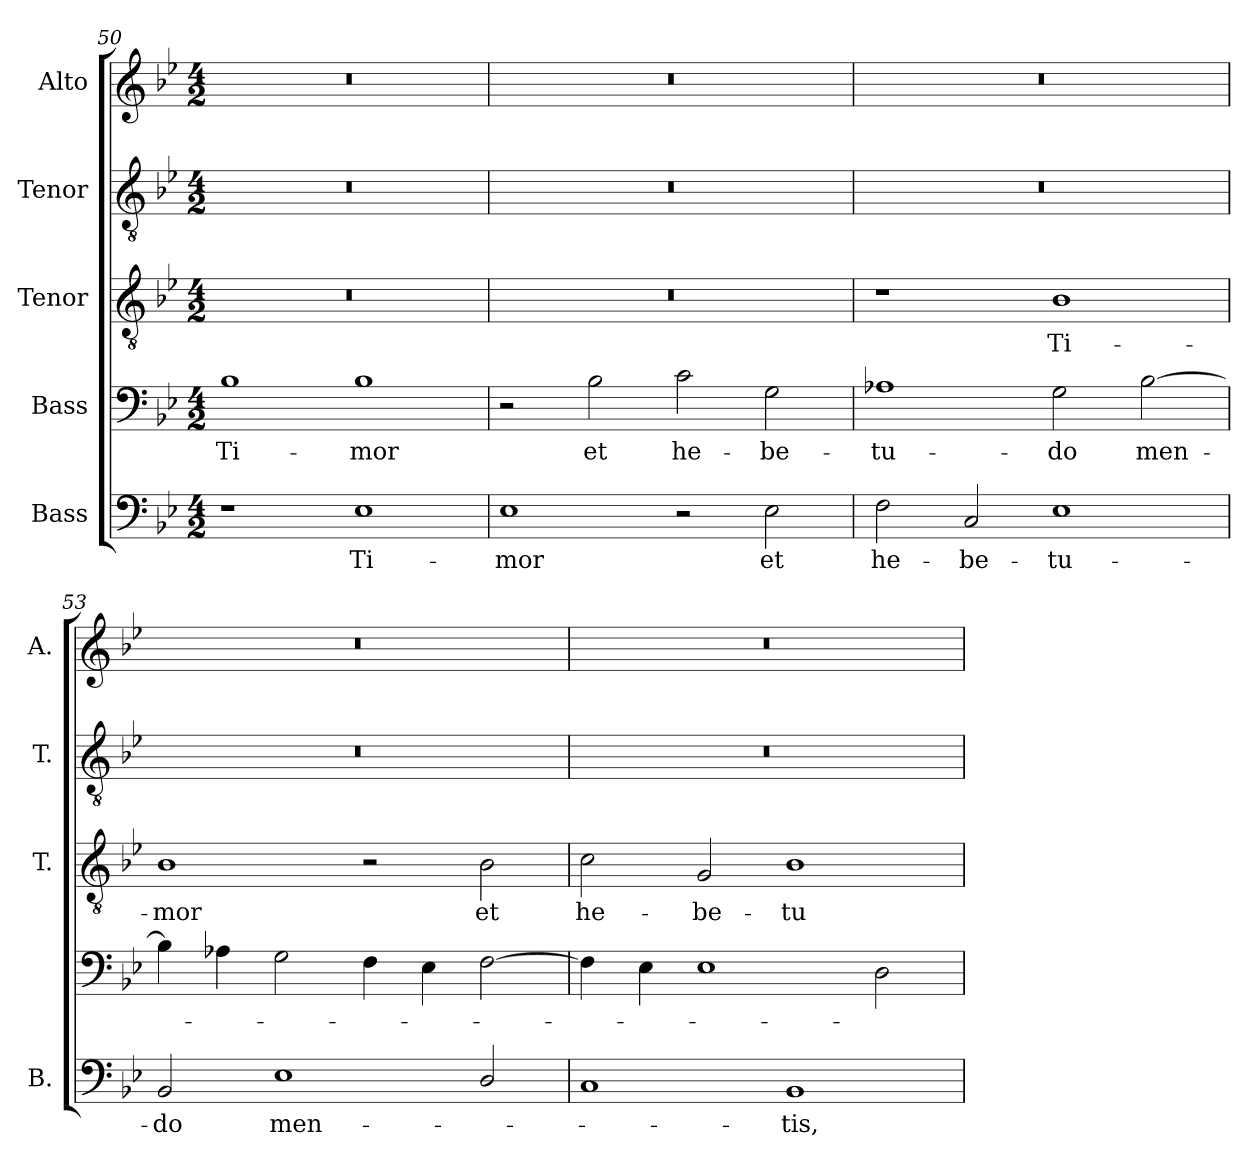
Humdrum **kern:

**kern	**text	**kern	**text	**kern	**text	**kern	**kern
*part5	*part5	*part4	*part4	*part3	*part3	*part2	*part1
*staff5	*staff5	*staff4	*staff4	*staff3	*staff3	*staff2	*staff1
*I"Bass	*	*I"Bass	*	*I"Tenor	*	*I"Tenor	*I"Alto
*I'B.	*	*	*	*I'T.	*	*I'T.	*I'A.
!!LO:LB:g=z
*clefF4	*	*clefF4	*	*clefGv2	*	*clefGv2	*clefG2
*	*	*	*	*ITrd7c12	*	*ITrd7c12	*
*k[b-e-]	*	*k[b-e-]	*	*k[b-e-]	*	*k[b-e-]	*k[b-e-]
*B-:	*	*B-:	*	*B-:	*	*B-:	*B-:
*M4/2	*	*M4/2	*	*M4/2	*	*M4/2	*M4/2
=50	=50	=50	=50	=50	=50	=50	=50
!	!	!	!LO:LY:b:color=#000000	!LO:N:vis=1	!	!LO:N:vis=1	!LO:N:vis=1
1r	.	1B-i	Ti-	0r	.	0r	0r
!	!LO:LY:b:color=#000000	!	!	!	!	!	!
!	!	!	!LO:LY:b:color=#000000	!	!	!	!
1E-i	Ti-	1B-i	-mor	.	.	.	.
=51	=51	=51	=51	=51	=51	=51	=51
!	!LO:LY:b:color=#000000	!	!	!LO:N:vis=1	!	!LO:N:vis=1	!LO:N:vis=1
1E-i	-mor	2r	.	0r	.	0r	0r
!	!	!	!LO:LY:b:color=#000000	!	!	!	!
.	.	2B-i\	et	.	.	.	.
!	!	!	!LO:LY:b:color=#000000	!	!	!	!
2r	.	2ci\	he-	.	.	.	.
!	!LO:LY:b:color=#000000	!	!	!	!	!	!
!	!	!	!LO:LY:b:color=#000000	!	!	!	!
2E-i\	et	2Gi\	-be-	.	.	.	.
=52	=52	=52	=52	=52	=52	=52	=52
!	!LO:LY:b:color=#000000	!	!	!	!	!	!
!	!	!	!LO:LY:b:color=#000000	!	!	!LO:N:vis=1	!LO:N:vis=1
2Fi\	he-	1A-Xi	-tu-	1r	.	0r	0r
!	!LO:LY:b:color=#000000	!	!	!	!	!	!
2Ci/	-be-	.	.	.	.	.	.
!	!LO:LY:b:color=#000000	!	!	!	!	!	!
!	!	!	!LO:LY:b:color=#000000	!	!	!	!
!	!	!	!	!	!LO:LY:b:color=#000000	!	!
1E-i	-tu-	2Gi\	-do	1BB-i	Ti-	.	.
!	!	!	!LO:LY:b:color=#000000	!	!	!	!
.	.	[2B-i\	men-	.	.	.	.
=53	=53	=53	=53	=53	=53	=53	=53
!	!LO:LY:b:color=#000000	!	!	!	!	!	!
!	!	!	!	!	!LO:LY:b:color=#000000	!LO:N:vis=1	!LO:N:vis=1
2BB-i/	-do	4B-i\]	.	1BB-i	-mor	0r	0r
.	.	4A-Xi\	.	.	.	.	.
!	!LO:LY:b:color=#000000	!	!	!	!	!	!
1E-i	men-	2Gi\	.	.	.	.	.
.	.	4Fi\	.	2r	.	.	.
.	.	4E-i\	.	.	.	.	.
!	!	!	!	!	!LO:LY:b:color=#000000	!	!
2Di/	.	[2Fi\	.	2BB-i\	et	.	.
=54	=54	=54	=54	=54	=54	=54	=54
!	!	!	!	!	!LO:LY:b:color=#000000	!LO:N:vis=1	!LO:N:vis=1
1Ci	.	4Fi\]	.	2Ci\	he-	0r	0r
.	.	4E-i\	.	.	.	.	.
!	!	!	!	!	!LO:LY:b:color=#000000	!	!
.	.	1E-i	.	2GGi/	-be-	.	.
!	!LO:LY:b:color=#000000	!	!	!	!	!	!
!	!	!	!	!	!LO:LY:b:color=#000000	!	!
1BB-i	-tis,	.	.	1BB-i	-tu-	.	.
.	.	2Di\	.	.	.	.	.
=	=	=	=	=	=	=	=
*-	*-	*-	*-	*-	*-	*-	*-
